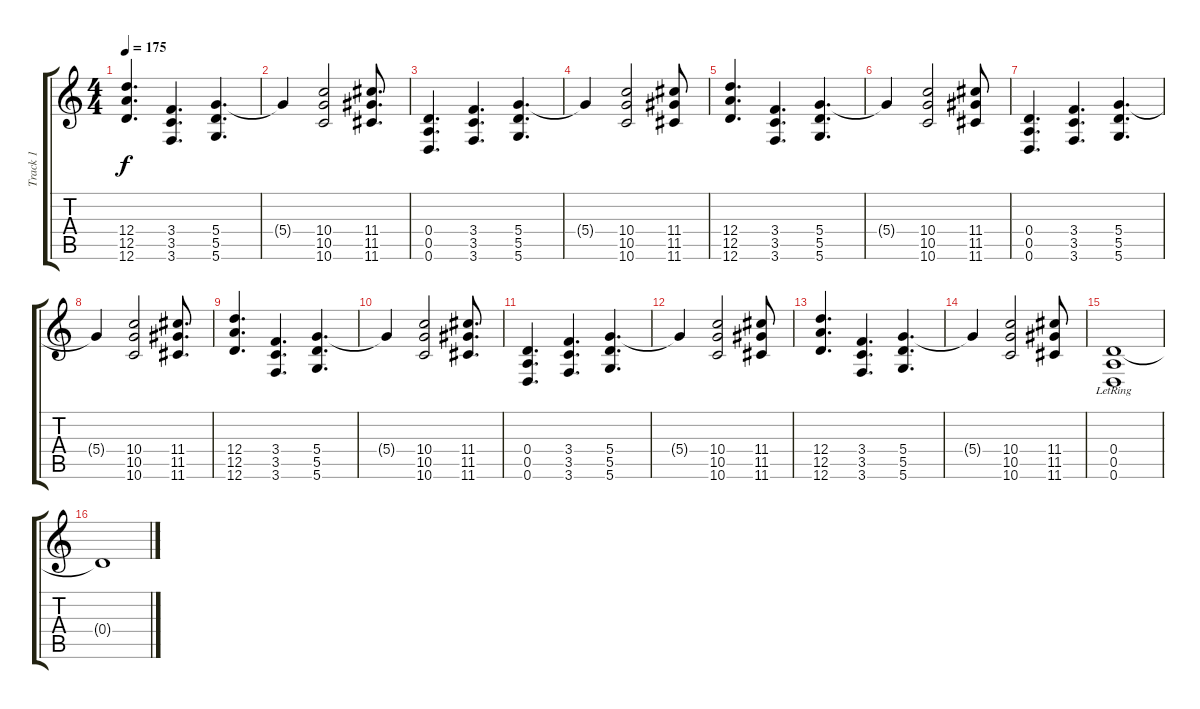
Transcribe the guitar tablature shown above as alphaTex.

\track ("Track 1" "Track 1") {instrument overdrivenguitar}
\staff {score tabs}
\tuning (E4 B3 G3 D3 A2 D2) {hide}
\ts (4 4)
\tempo 175
\clef g2
\ks c
(12.4 12.5 12.6).4{d dy f} (3.4 3.5 3.6).4{d} (5.4 5.5 5.6).4{d} |
5.4{t}.4 (10.4 10.5 10.6).2 (11.4 11.5 11.6).8{d} |
(0.4 0.5 0.6).4{d} (3.4 3.5 3.6).4{d} (5.4 5.5 5.6).4{d} |
5.4{t}.4 (10.4 10.5 10.6).2 (11.4 11.5 11.6).8 |
(12.4 12.5 12.6).4{d} (3.4 3.5 3.6).4{d} (5.4 5.5 5.6).4{d} |
5.4{t}.4 (10.4 10.5 10.6).2 (11.4 11.5 11.6).8 |
(0.4 0.5 0.6).4{d} (3.4 3.5 3.6).4{d} (5.4 5.5 5.6).4{d} |
5.4{t}.4 (10.4 10.5 10.6).2 (11.4 11.5 11.6).8{d} |
(12.4 12.5 12.6).4{d} (3.4 3.5 3.6).4{d} (5.4 5.5 5.6).4{d} |
5.4{t}.4 (10.4 10.5 10.6).2 (11.4 11.5 11.6).8{d} |
(0.4 0.5 0.6).4{d} (3.4 3.5 3.6).4{d} (5.4 5.5 5.6).4{d} |
5.4{t}.4 (10.4 10.5 10.6).2 (11.4 11.5 11.6).8 |
(12.4 12.5 12.6).4{d} (3.4 3.5 3.6).4{d} (5.4 5.5 5.6).4{d} |
5.4{t}.4 (10.4 10.5 10.6).2 (11.4 11.5 11.6).8 |
(0.4{lr} 0.5 0.6).1 |
0.4{t}.1
